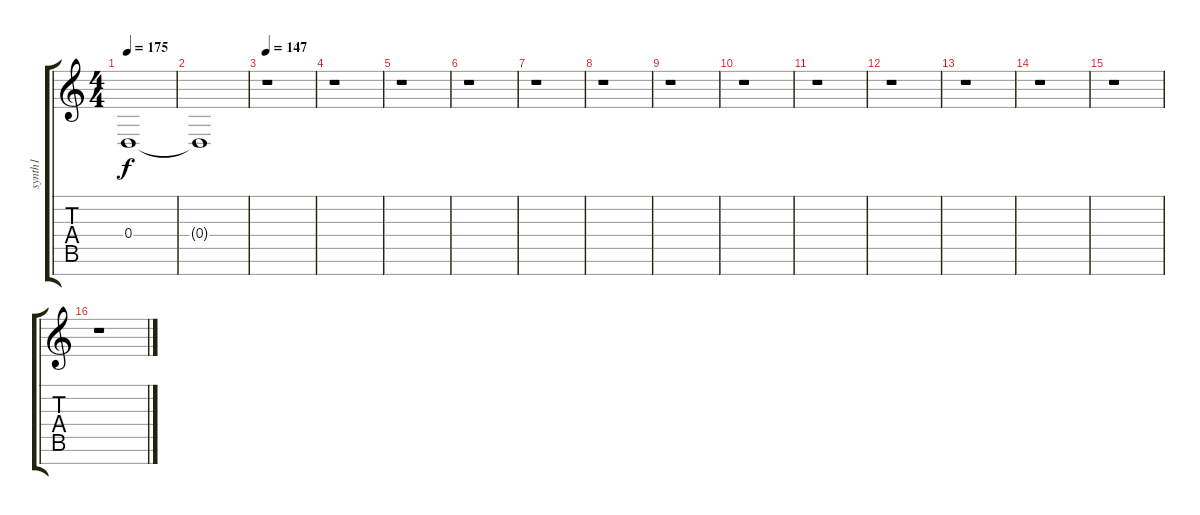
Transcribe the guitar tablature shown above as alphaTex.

\track ("synth1" "synth1") {instrument lead2sawtooth}
\staff {score tabs}
\tuning (E4 B3 G3 D3 A2 E2 B1) {hide}
\ts (4 4)
\tempo 175
\clef g2
\ks c
0.4{t}.1{dy f} |
0.4{t}.1 |
\tempo 147
r.1 |
r.1 |
r.1 |
r.1 |
r.1 |
r.1 |
r.1 |
r.1 |
r.1 |
r.1 |
r.1 |
r.1 |
r.1 |
r.1
